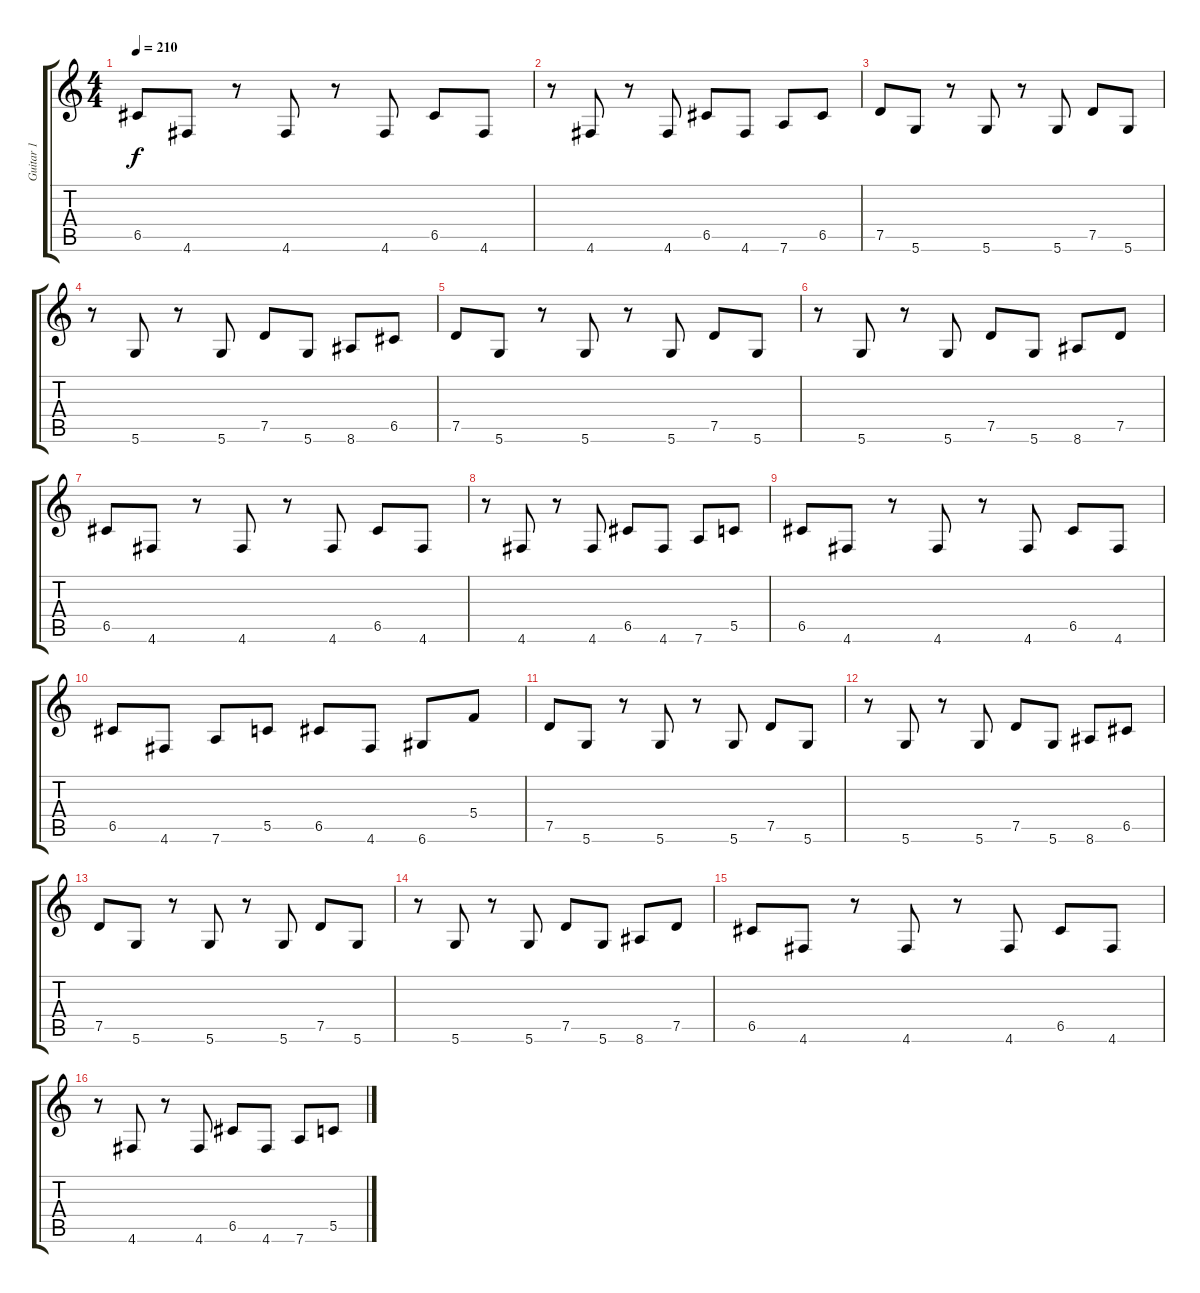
\track ("Guitar 1" "Guitar 1") {instrument distortionguitar}
\staff {score tabs}
\tuning (D4 A3 F3 C3 G2 D2) {hide}
\ts (4 4)
\tempo 210
\clef g2
\ks c
6.5.8{dy f} 4.6.8 r.8 4.6.8 r.8 4.6.8 6.5.8 4.6.8 |
r.8 4.6.8 r.8 4.6.8 6.5.8 4.6.8 7.6.8 6.5.8 |
7.5.8 5.6.8 r.8 5.6.8 r.8 5.6.8 7.5.8 5.6.8 |
r.8 5.6.8 r.8 5.6.8 7.5.8 5.6.8 8.6.8 6.5.8 |
7.5.8 5.6.8 r.8 5.6.8 r.8 5.6.8 7.5.8 5.6.8 |
r.8 5.6.8 r.8 5.6.8 7.5.8 5.6.8 8.6.8 7.5.8 |
6.5.8 4.6.8 r.8 4.6.8 r.8 4.6.8 6.5.8 4.6.8 |
r.8 4.6.8 r.8 4.6.8 6.5.8 4.6.8 7.6.8 5.5.8 |
6.5.8 4.6.8 r.8 4.6.8 r.8 4.6.8 6.5.8 4.6.8 |
6.5.8 4.6.8 7.6.8 5.5.8 6.5.8 4.6.8 6.6.8 5.4.8 |
7.5.8 5.6.8 r.8 5.6.8 r.8 5.6.8 7.5.8 5.6.8 |
r.8 5.6.8 r.8 5.6.8 7.5.8 5.6.8 8.6.8 6.5.8 |
7.5.8 5.6.8 r.8 5.6.8 r.8 5.6.8 7.5.8 5.6.8 |
r.8 5.6.8 r.8 5.6.8 7.5.8 5.6.8 8.6.8 7.5.8 |
6.5.8 4.6.8 r.8 4.6.8 r.8 4.6.8 6.5.8 4.6.8 |
r.8 4.6.8 r.8 4.6.8 6.5.8 4.6.8 7.6.8 5.5.8
